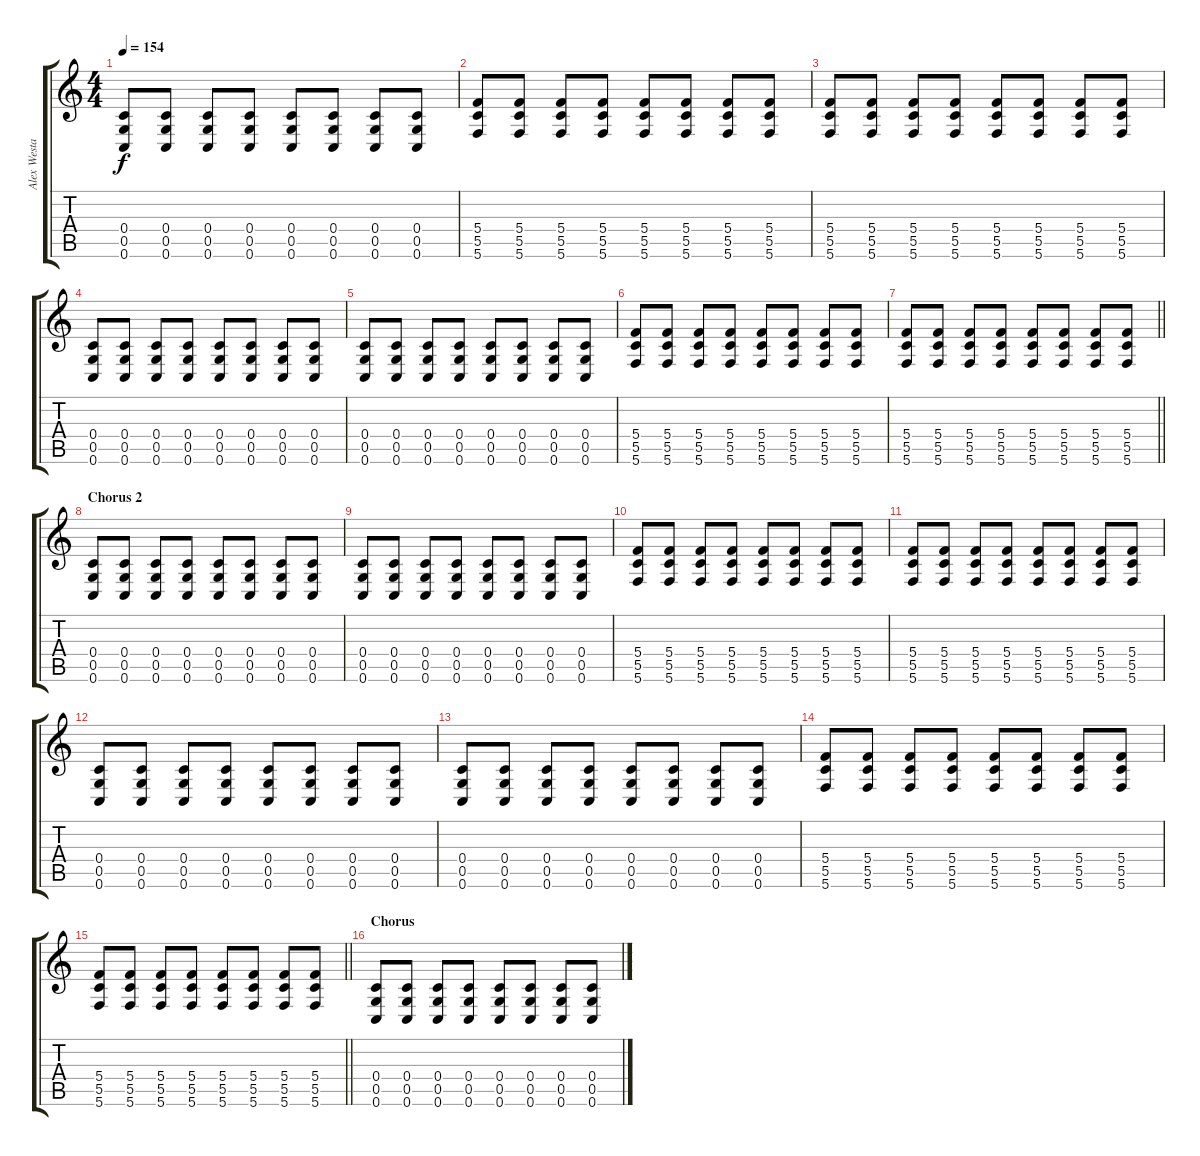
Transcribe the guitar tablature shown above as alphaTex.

\track ("Alex Westaway" "Alex Westa") {instrument distortionguitar}
\staff {score tabs}
\tuning (D4 A3 F3 C3 G2 C2) {hide}
\ts (4 4)
\tempo 154
\clef g2
\ks c
(0.4 0.5 0.6).8{dy f} (0.4 0.5 0.6).8 (0.4 0.5 0.6).8 (0.4 0.5 0.6).8 (0.4 0.5 0.6).8 (0.4 0.5 0.6).8 (0.4 0.5 0.6).8 (0.4 0.5 0.6).8 |
(5.4 5.5 5.6).8 (5.4 5.5 5.6).8 (5.4 5.5 5.6).8 (5.4 5.5 5.6).8 (5.4 5.5 5.6).8 (5.4 5.5 5.6).8 (5.4 5.5 5.6).8 (5.4 5.5 5.6).8 |
(5.4 5.5 5.6).8 (5.4 5.5 5.6).8 (5.4 5.5 5.6).8 (5.4 5.5 5.6).8 (5.4 5.5 5.6).8 (5.4 5.5 5.6).8 (5.4 5.5 5.6).8 (5.4 5.5 5.6).8 |
(0.4 0.5 0.6).8 (0.4 0.5 0.6).8 (0.4 0.5 0.6).8 (0.4 0.5 0.6).8 (0.4 0.5 0.6).8 (0.4 0.5 0.6).8 (0.4 0.5 0.6).8 (0.4 0.5 0.6).8 |
(0.4 0.5 0.6).8 (0.4 0.5 0.6).8 (0.4 0.5 0.6).8 (0.4 0.5 0.6).8 (0.4 0.5 0.6).8 (0.4 0.5 0.6).8 (0.4 0.5 0.6).8 (0.4 0.5 0.6).8 |
(5.4 5.5 5.6).8{volume 16} (5.4 5.5 5.6).8 (5.4 5.5 5.6).8 (5.4 5.5 5.6).8 (5.4 5.5 5.6).8 (5.4 5.5 5.6).8 (5.4 5.5 5.6).8 (5.4 5.5 5.6).8 |
\barLineRight lightlight
(5.4 5.5 5.6).8 (5.4 5.5 5.6).8 (5.4 5.5 5.6).8 (5.4 5.5 5.6).8 (5.4 5.5 5.6).8 (5.4 5.5 5.6).8 (5.4 5.5 5.6).8 (5.4 5.5 5.6).8 |
\section ("" "Chorus 2")
(0.4 0.5 0.6).8 (0.4 0.5 0.6).8 (0.4 0.5 0.6).8 (0.4 0.5 0.6).8 (0.4 0.5 0.6).8 (0.4 0.5 0.6).8 (0.4 0.5 0.6).8 (0.4 0.5 0.6).8 |
(0.4 0.5 0.6).8 (0.4 0.5 0.6).8 (0.4 0.5 0.6).8 (0.4 0.5 0.6).8 (0.4 0.5 0.6).8 (0.4 0.5 0.6).8 (0.4 0.5 0.6).8 (0.4 0.5 0.6).8 |
(5.4 5.5 5.6).8 (5.4 5.5 5.6).8 (5.4 5.5 5.6).8 (5.4 5.5 5.6).8 (5.4 5.5 5.6).8 (5.4 5.5 5.6).8 (5.4 5.5 5.6).8 (5.4 5.5 5.6).8 |
(5.4 5.5 5.6).8 (5.4 5.5 5.6).8 (5.4 5.5 5.6).8 (5.4 5.5 5.6).8 (5.4 5.5 5.6).8 (5.4 5.5 5.6).8 (5.4 5.5 5.6).8 (5.4 5.5 5.6).8 |
(0.4 0.5 0.6).8 (0.4 0.5 0.6).8 (0.4 0.5 0.6).8 (0.4 0.5 0.6).8 (0.4 0.5 0.6).8 (0.4 0.5 0.6).8 (0.4 0.5 0.6).8 (0.4 0.5 0.6).8 |
(0.4 0.5 0.6).8 (0.4 0.5 0.6).8 (0.4 0.5 0.6).8 (0.4 0.5 0.6).8 (0.4 0.5 0.6).8 (0.4 0.5 0.6).8 (0.4 0.5 0.6).8 (0.4 0.5 0.6).8 |
(5.4 5.5 5.6).8 (5.4 5.5 5.6).8 (5.4 5.5 5.6).8 (5.4 5.5 5.6).8 (5.4 5.5 5.6).8 (5.4 5.5 5.6).8 (5.4 5.5 5.6).8 (5.4 5.5 5.6).8 |
\barLineRight lightlight
(5.4 5.5 5.6).8 (5.4 5.5 5.6).8 (5.4 5.5 5.6).8 (5.4 5.5 5.6).8 (5.4 5.5 5.6).8 (5.4 5.5 5.6).8 (5.4 5.5 5.6).8 (5.4 5.5 5.6).8 |
\section ("" "Chorus")
(0.4 0.5 0.6).8 (0.4 0.5 0.6).8 (0.4 0.5 0.6).8 (0.4 0.5 0.6).8 (0.4 0.5 0.6).8 (0.4 0.5 0.6).8 (0.4 0.5 0.6).8 (0.4 0.5 0.6).8
